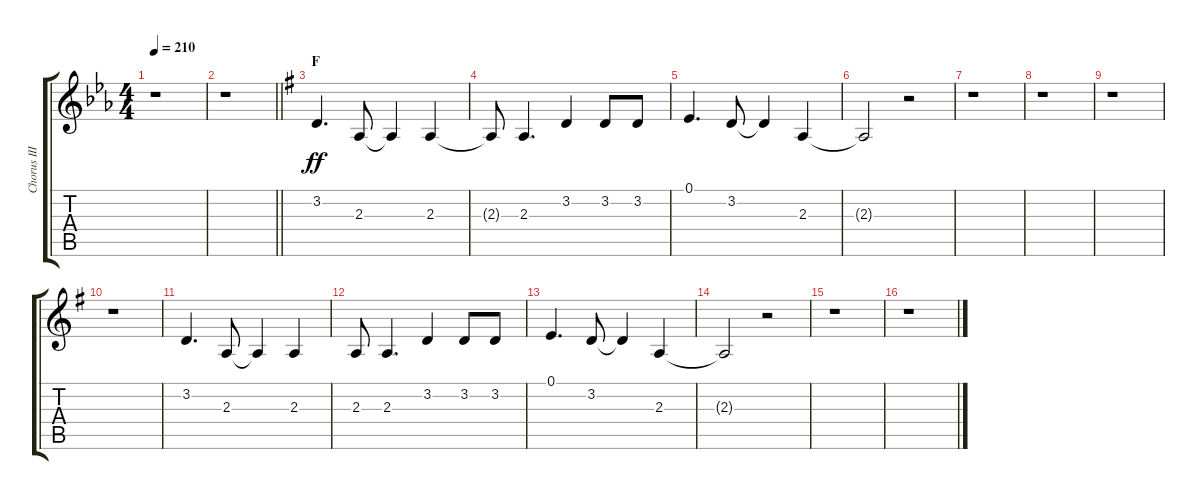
\track ("Chorus III" "Chorus III") {instrument voiceoohs}
\staff {score tabs}
\tuning (E4 B3 G3 D3 A2 E2) {hide}
\ts (4 4)
\tempo 210
\clef g2
\ks eb
r.1{dy ff} |
\barLineRight lightlight
r.1 |
\section ("" "F")
\ks g
3.2.4{d} 2.3.8 2.3{t}.4 2.3.4 |
2.3{t}.8 2.3.4{d} 3.2.4 3.2.8 3.2.8 |
0.1.4{d} 3.2.8 3.2{t}.4 2.3.4 |
2.3{t}.2 r.2 |
r.1 |
r.1 |
r.1 |
r.1 |
3.2.4{d} 2.3.8 2.3{t}.4 2.3.4 |
2.3.8 2.3.4{d} 3.2.4 3.2.8 3.2.8 |
0.1.4{d} 3.2.8 3.2{t}.4 2.3.4 |
2.3{t}.2 r.2 |
r.1 |
r.1
